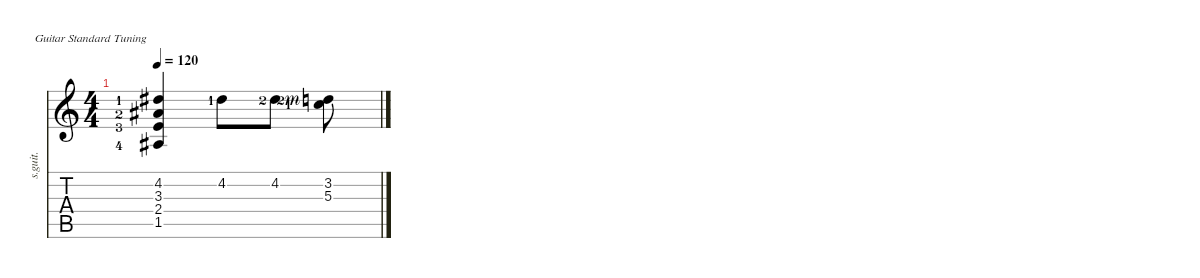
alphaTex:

\defaultSystemsLayout 4
\hideDynamics
\bracketExtendMode nobrackets
\track ("Steel Guitar" "s.guit.") {instrument acousticguitarsteel}
\staff {score tabs}
\tuning (E4 B3 G3 D3 A2 E2)
\ts (4 4)
\tempo 120
\clef g2
\ks c
(4.2{lf 2 acc #} 3.3{lf 3 acc #} 2.4{lf 4} 1.5{lf 5 acc #}).4{dy mf instrument acousticguitarsteel beam Up} 4.2{lf 2 acc #}.8{beam Down} 4.2{lf 3 acc #}.8{beam Down} (3.2{lf 3 rf 3} 5.3{lf 2}).8{beam Down}
